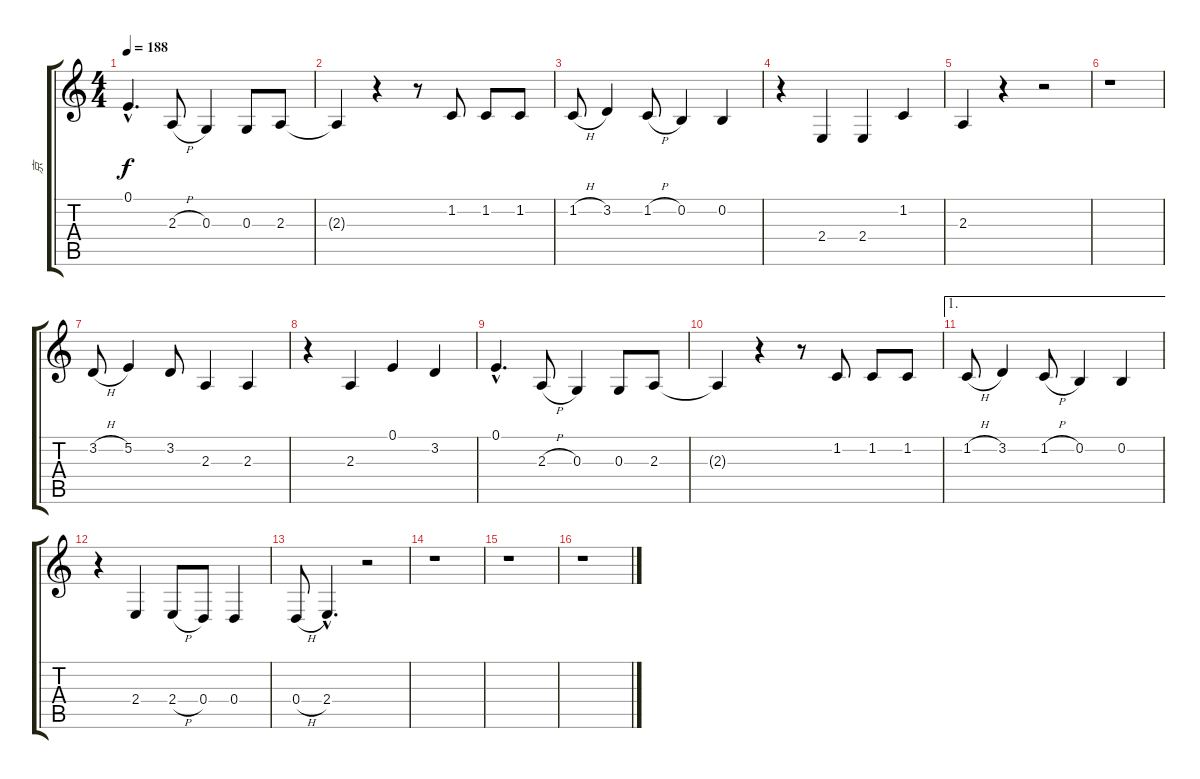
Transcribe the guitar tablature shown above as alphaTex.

\track ("京" "京") {instrument reedorgan}
\staff {score tabs}
\tuning (E4 B3 G3 D3 A2 E2) {hide}
\ts (4 4)
\tempo 188
\clef g2
\ks c
0.1{hac}.4{d dy f} 2.3{h}.8 0.3.4 0.3.8 2.3.8 |
2.3{t}.4 r.4 r.8 1.2.8 1.2.8 1.2.8 |
1.2{h}.8 3.2.4 1.2{h}.8 0.2.4 0.2.4 |
r.4 2.4.4 2.4.4 1.2.4 |
2.3.4 r.4 r.2 |
r.1 |
3.2{h}.8 5.2.4 3.2.8 2.3.4 2.3.4 |
r.4 2.3.4 0.1.4 3.2.4 |
0.1{hac}.4{d} 2.3{h}.8 0.3.4 0.3.8 2.3.8 |
2.3{t}.4 r.4 r.8 1.2.8 1.2.8 1.2.8 |
\ae 1
1.2{h}.8 3.2.4 1.2{h}.8 0.2.4 0.2.4 |
r.4 2.4.4 2.4{h}.8 0.4.8 0.4.4 |
0.4{h}.8 2.4{hac}.4{d} r.2 |
r.1 |
r.1 |
r.1
